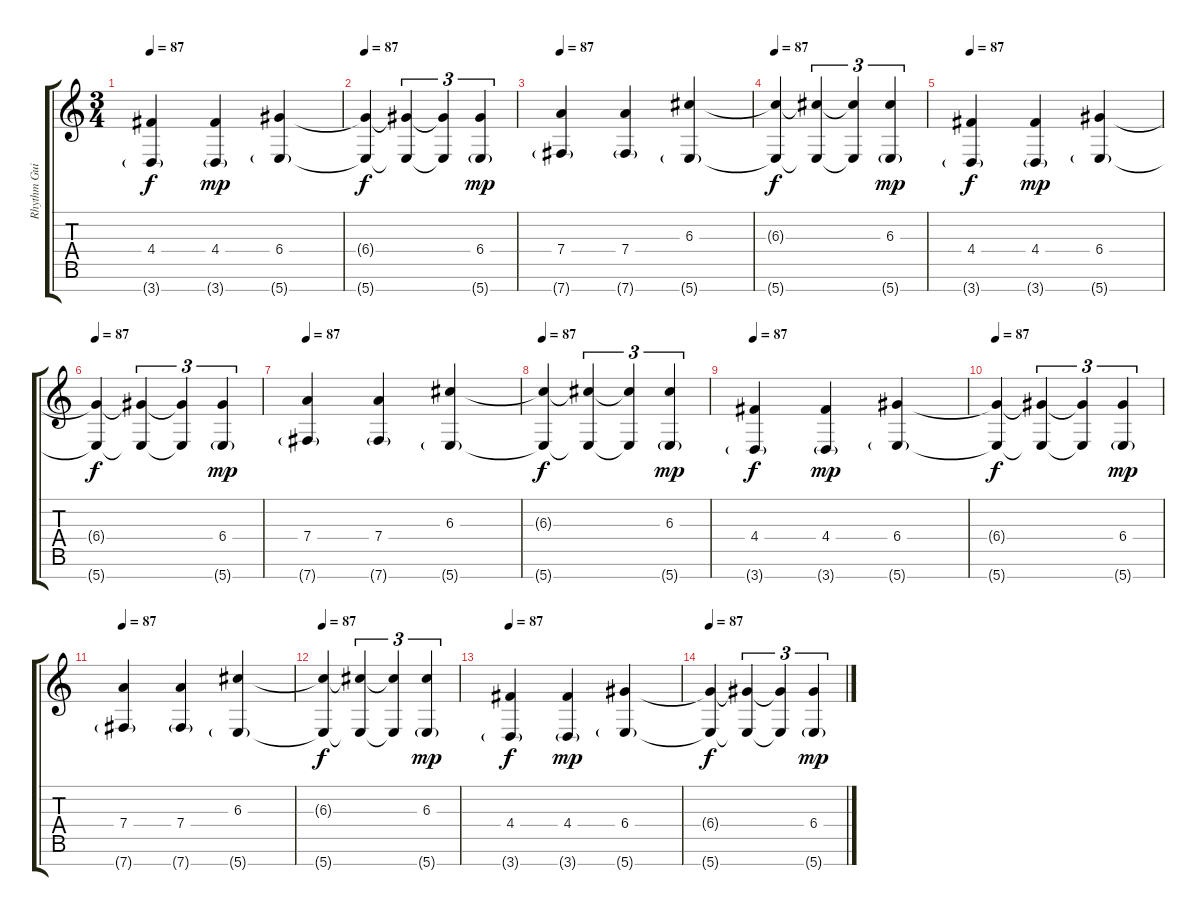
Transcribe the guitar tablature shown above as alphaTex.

\track ("Rhythm Guitar" "Rhythm Gui") {instrument distortionguitar}
\staff {score tabs}
\tuning (E4 B3 G3 D3 A2 E2 B1) {hide}
\ts (3 4)
\tempo 87
\clef g2
\ks c
(4.4 3.7{g}).4{dy f} (4.4 3.7{g}).4{dy mp} (6.4 5.7{g}).4 |
\tempo 87
(6.4{t} 5.7{t}).4{dy f} (6.4{t} 5.7{t}).4{tu (3 2)} (6.4{t} 5.7{t}).4{tu (3 2)} (6.4 5.7{g}).4{tu (3 2) dy mp} |
\tempo 87
(7.4 7.7{g}).4{instrument electricguitarclean} (7.4 7.7{g}).4 (6.3 5.7{g}).4 |
\tempo 87
(6.3{t} 5.7{t}).4{dy f} (6.3{t} 5.7{t}).4{tu (3 2)} (6.3{t} 5.7{t}).4{tu (3 2)} (6.3 5.7{g}).4{tu (3 2) dy mp} |
\tempo 87
(4.4 3.7{g}).4{dy f} (4.4 3.7{g}).4{dy mp} (6.4 5.7{g}).4 |
\tempo 87
(6.4{t} 5.7{t}).4{dy f} (6.4{t} 5.7{t}).4{tu (3 2)} (6.4{t} 5.7{t}).4{tu (3 2)} (6.4 5.7{g}).4{tu (3 2) dy mp} |
\tempo 87
(7.4 7.7{g}).4{volume 9 instrument electricguitarclean} (7.4 7.7{g}).4 (6.3 5.7{g}).4 |
\tempo 87
(6.3{t} 5.7{t}).4{dy f} (6.3{t} 5.7{t}).4{tu (3 2)} (6.3{t} 5.7{t}).4{tu (3 2)} (6.3 5.7{g}).4{tu (3 2) dy mp} |
\tempo 87
(4.4 3.7{g}).4{dy f} (4.4 3.7{g}).4{dy mp} (6.4 5.7{g}).4 |
\tempo 87
(6.4{t} 5.7{t}).4{dy f} (6.4{t} 5.7{t}).4{tu (3 2)} (6.4{t} 5.7{t}).4{tu (3 2)} (6.4 5.7{g}).4{tu (3 2) dy mp} |
\tempo 87
(7.4 7.7{g}).4{volume 0 instrument electricguitarclean} (7.4 7.7{g}).4 (6.3 5.7{g}).4 |
\tempo 87
(6.3{t} 5.7{t}).4{dy f} (6.3{t} 5.7{t}).4{tu (3 2)} (6.3{t} 5.7{t}).4{tu (3 2)} (6.3 5.7{g}).4{tu (3 2) dy mp} |
\tempo 87
(4.4 3.7{g}).4{dy f} (4.4 3.7{g}).4{dy mp} (6.4 5.7{g}).4 |
\tempo 87
(6.4{t} 5.7{t}).4{dy f} (6.4{t} 5.7{t}).4{tu (3 2)} (6.4{t} 5.7{t}).4{tu (3 2)} (6.4 5.7{g}).4{tu (3 2) dy mp}
